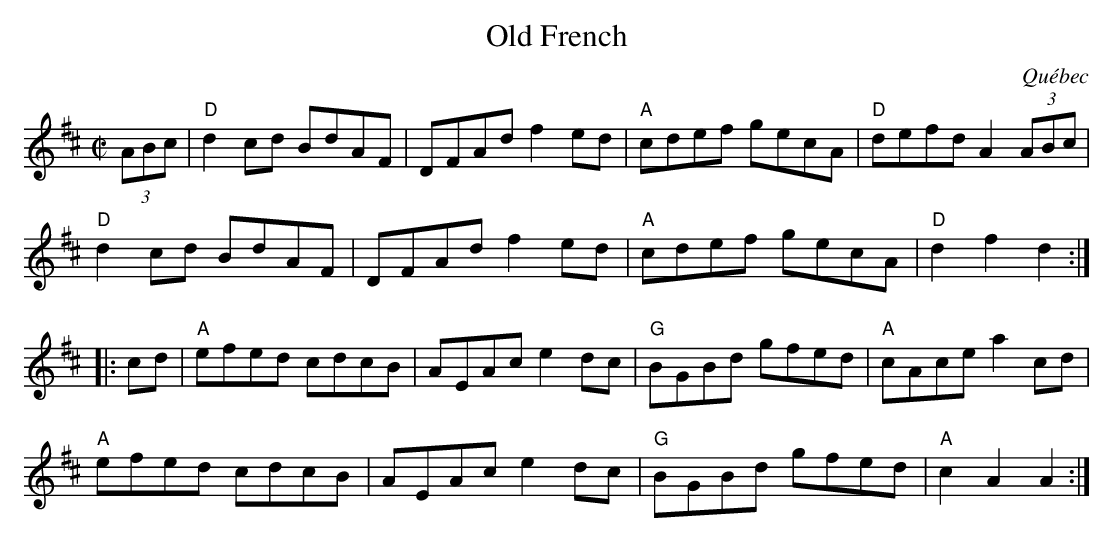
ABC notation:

X:1
T: Old French
O: Qu\'ebec
M: C|
L: 1/8
K: D
(3ABc |\
"D"d2cd BdAF | DFAd f2ed | "A"cdef gecA | "D"defd A2 (3ABc |
"D"d2cd BdAF | DFAd f2ed | "A"cdef gecA | "D"d2f2 d2 :|
|: cd |\
"A"efed cdcB | AEAc e2dc | "G"BGBd gfed | "A"cAce a2cd |
"A"efed cdcB | AEAc e2dc | "G"BGBd gfed | "A"c2A2 A2 :|
